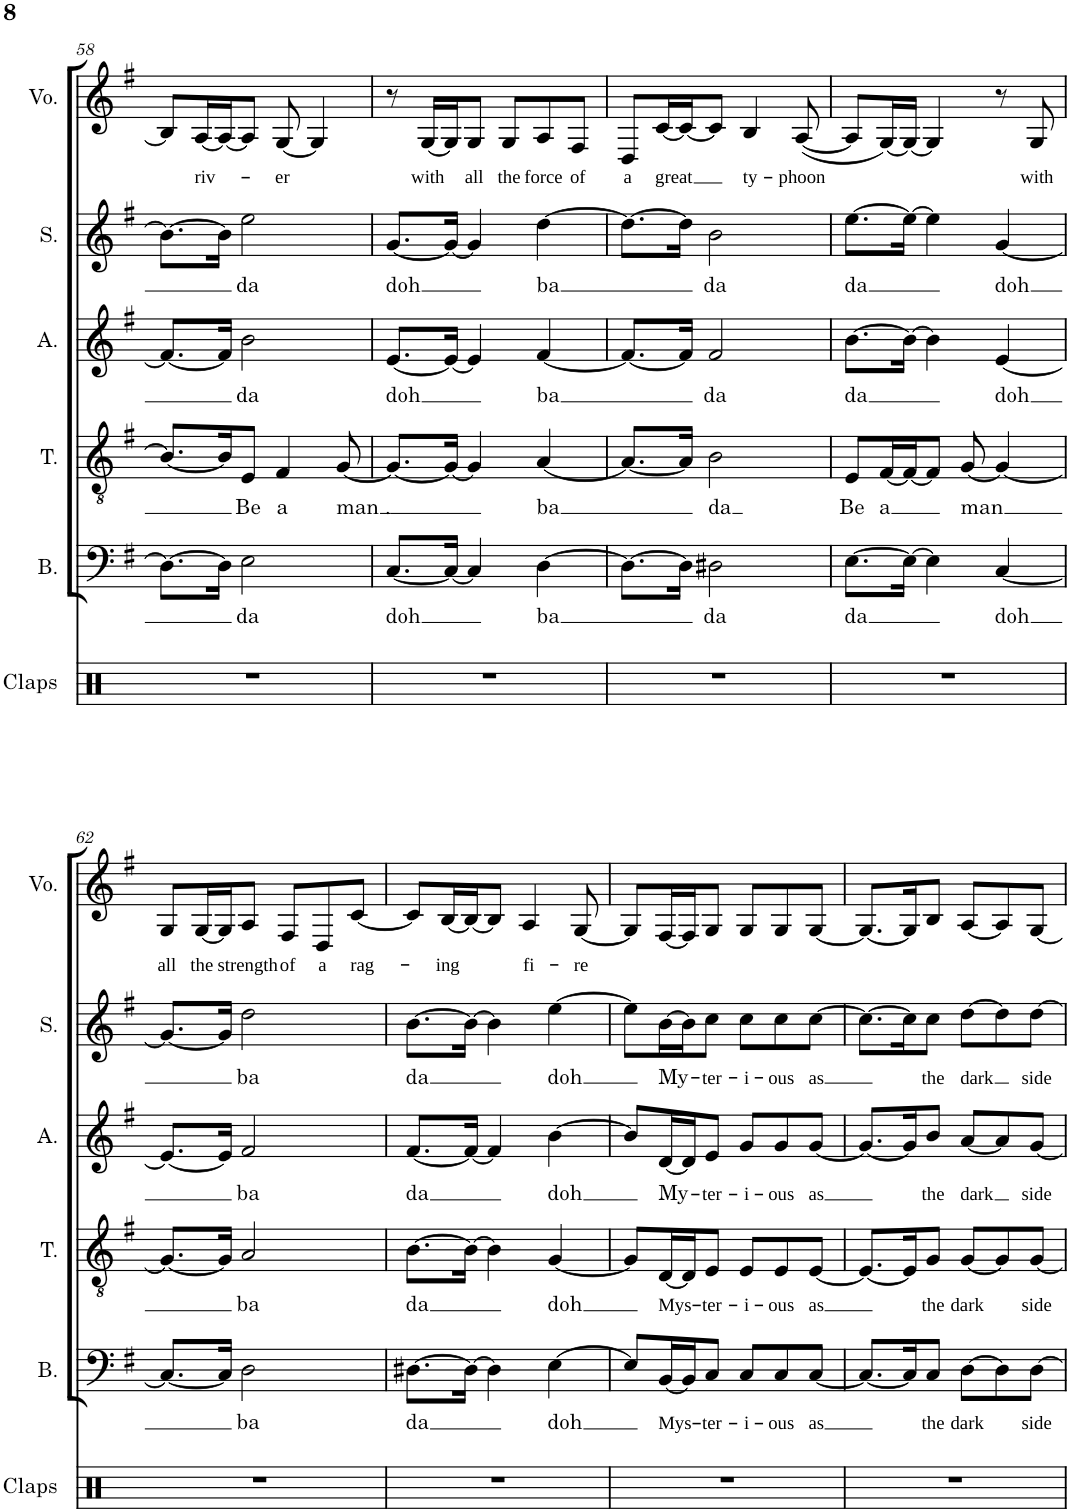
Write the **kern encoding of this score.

**kern	**kern	**text	**kern	**text	**kern	**text	**kern	**text	**kern	**text
*part6	*part5	*part5	*part4	*part4	*part3	*part3	*part2	*part2	*part1	*part1
*staff6	*staff5	*staff5	*staff4	*staff4	*staff3	*staff3	*staff2	*staff2	*staff1	*staff1
*I"Claps	*I"Bass	*	*I"Tenor	*	*I"Alto	*	*I"Soprano	*	*I"Voice	*
*I'Claps	*I'B.	*	*I'T.	*	*I'A.	*	*I'S.	*	*I'Vo.	*
!!LO:PB:g=z
*clefX	*clefF4	*	*clefGv2	*	*clefG2	*	*clefG2	*	*clefG2	*
*k[]	*k[f#]	*	*k[f#]	*	*k[f#]	*	*k[f#]	*	*k[f#]	*
*M6/8	*M6/8	*	*M6/8	*	*M6/8	*	*M6/8	*	*M6/8	*
=58	=58	=58	=58	=58	=58	=58	=58	=58	=58	=58
2.r	8.D#\L_	.	8.B/L_	.	8.f#/L_	.	8.b\L_	.	8B/L]	.
!	!	!	!	!	!	!	!	!	!	!LO:LY:b
.	.	.	.	.	.	.	.	.	[16A/L	riv-
.	16D#\Jk]	.	16B/K]	.	16f#/Jk]	.	16b\Jk]	.	16A/J_	.
!	!	!LO:LY:b	!	!LO:LY:b	!	!LO:LY:b	!	!LO:LY:b	!	!
.	2E\	da	8E/J	Be	2b\	da	2ee\	da	8A/J]	.
!	!	!	!	!LO:LY:b	!	!	!	!	!	!LO:LY:b
.	.	.	4F#/	a	.	.	.	.	[8G/	-er
.	.	.	.	.	.	.	.	.	4G/]	.
!	!	!	!	!LO:LY:b	!	!	!	!	!	!
.	.	.	[8G/	man	.	.	.	.	.	.
=59	=59	=59	=59	=59	=59	=59	=59	=59	=59	=59
!	!	!LO:LY:b	!	!LO:LY:b	!	!LO:LY:b	!	!LO:LY:b	!	!
2.r	[8.C/L	doh	8.G/L_	.	[8.e/L	doh	[8.g/L	doh	8r	.
!	!	!	!	!	!	!	!	!	!	!LO:LY:b
.	.	.	.	.	.	.	.	.	[16G/LL	with
.	16C/Jk_	.	16G/Jk_	.	16e/Jk_	.	16g/Jk_	.	16G/J]	.
!	!	!	!	!	!	!	!	!	!	!LO:LY:b
.	4C/]	.	4G/]	.	4e/]	.	4g/]	.	8G/J	all
!	!	!	!	!	!	!	!	!	!	!LO:LY:b
.	.	.	.	.	.	.	.	.	8G/L	the
!	!	!LO:LY:b	!	!LO:LY:b	!	!LO:LY:b	!	!LO:LY:b	!	!LO:LY:b
.	[4D\	ba	[4A/	ba	[4f#/	ba	[4dd\	ba	8A/	force
!	!	!	!	!	!	!	!	!	!	!LO:LY:b
.	.	.	.	.	.	.	.	.	8F#/J	of
=60	=60	=60	=60	=60	=60	=60	=60	=60	=60	=60
!	!	!	!	!	!	!	!	!	!	!LO:LY:b
2.r	8.D\L_	.	8.A/L_	.	8.f#/L_	.	8.dd\L_	.	8D/L	a
!	!	!	!	!	!	!	!	!	!	!LO:LY:b
.	.	.	.	.	.	.	.	.	[16c/L	great
.	16D\Jk]	.	16A/Jk]	.	16f#/Jk]	.	16dd\Jk]	.	16c/J_	.
!	!	!LO:LY:b	!	!LO:LY:b	!	!LO:LY:b	!	!LO:LY:b	!	!
.	2D#X\	da	2B\	da	2f#/	da	2b\	da	8c/J]	.
!	!	!	!	!	!	!	!	!	!	!LO:LY:b
.	.	.	.	.	.	.	.	.	4B/	ty-
!	!	!	!	!	!	!	!	!	!	!LO:LY:b
.	.	.	.	.	.	.	.	.	([8A/	-phoon
=61	=61	=61	=61	=61	=61	=61	=61	=61	=61	=61
!	!	!LO:LY:b	!	!LO:LY:b	!	!LO:LY:b	!	!LO:LY:b	!	!
2.r	[8.E\L	da	8E/L	Be	[8.b\L	da	[8.ee\L	da	8A/L]	.
!	!	!	!	!LO:LY:b	!	!	!	!	!	!
.	.	.	[16F#/L	a	.	.	.	.	[16G/L)	.
.	16E\Jk_	.	16F#/J_	.	16b\Jk_	.	16ee\Jk_	.	16G/JJ_	.
.	4E\]	.	8F#/J]	.	4b\]	.	4ee\]	.	4G/]	.
!	!	!	!	!LO:LY:b	!	!	!	!	!	!
.	.	.	[8G/	man	.	.	.	.	.	.
!	!	!LO:LY:b	!	!	!	!LO:LY:b	!	!LO:LY:b	!	!
.	[4C/	doh	4G/_	.	[4e/	doh	[4g/	doh	8r	.
!	!	!	!	!	!	!	!	!	!	!LO:LY:b
.	.	.	.	.	.	.	.	.	8G/	with
!!LO:LB:g=z
=62	=62	=62	=62	=62	=62	=62	=62	=62	=62	=62
!	!	!	!	!	!	!	!	!	!	!LO:LY:b
2.r	8.C/L_	.	8.G/L_	.	8.e/L_	.	8.g/L_	.	8G/L	all
!	!	!	!	!	!	!	!	!	!	!LO:LY:b
.	.	.	.	.	.	.	.	.	[16G/L	the
.	16C/Jk]	.	16G/Jk]	.	16e/Jk]	.	16g/Jk]	.	16G/J]	.
!	!	!LO:LY:b	!	!LO:LY:b	!	!LO:LY:b	!	!LO:LY:b	!	!LO:LY:b
.	2D\	ba	2A/	ba	2f#/	ba	2dd\	ba	8A/J	strength
!	!	!	!	!	!	!	!	!	!	!LO:LY:b
.	.	.	.	.	.	.	.	.	8F#/L	of
!	!	!	!	!	!	!	!	!	!	!LO:LY:b
.	.	.	.	.	.	.	.	.	8D/	a
!	!	!	!	!	!	!	!	!	!	!LO:LY:b
.	.	.	.	.	.	.	.	.	[8c/J	rag-
=63	=63	=63	=63	=63	=63	=63	=63	=63	=63	=63
!	!	!LO:LY:b	!	!LO:LY:b	!	!LO:LY:b	!	!LO:LY:b	!	!
2.r	[8.D#X\L	da	[8.B\L	da	[8.f#/L	da	[8.b\L	da	8c/L]	.
!	!	!	!	!	!	!	!	!	!	!LO:LY:b
.	.	.	.	.	.	.	.	.	[16B/L	ing
.	16D#\Jk_	.	16B\Jk_	.	16f#/Jk_	.	16b\Jk_	.	16B/J_	.
.	4D#\]	.	4B\]	.	4f#/]	.	4b\]	.	8B/J]	.
!	!	!	!	!	!	!	!	!	!	!LO:LY:b
.	.	.	.	.	.	.	.	.	4A/	fi-
!	!	!LO:LY:b	!	!LO:LY:b	!	!LO:LY:b	!	!LO:LY:b	!	!
.	[4E\	doh	[4G/	doh	[4b\	doh	[4ee\	doh	.	.
!	!	!	!	!	!	!	!	!	!	!LO:LY:b
.	.	.	.	.	.	.	.	.	[8G/	-re
=64	=64	=64	=64	=64	=64	=64	=64	=64	=64	=64
2.r	8E/L]	.	8G/L]	.	8b/L]	.	8ee\L]	.	8G/L]	.
!	!	!LO:LY:b	!	!LO:LY:b	!	!LO:LY:b	!	!LO:LY:b	!	!
.	[16BB/L	Mys-	[16D/L	Mys-	[16d/L	My-	[16b\L	My-	[16F#/L	.
.	16BB/J]	.	16D/J]	.	16d/J]	.	16b\J]	.	16F#/J]	.
!	!	!LO:LY:b	!	!LO:LY:b	!	!LO:LY:b	!	!LO:LY:b	!	!
.	8C/J	-ter-	8E/J	-ter-	8e/J	-ter-	8cc\J	-ter-	8G/J	.
!	!	!LO:LY:b	!	!LO:LY:b	!	!LO:LY:b	!	!LO:LY:b	!	!
.	8C/L	-i-	8E/L	-i-	8g/L	-i-	8cc\L	-i-	8G/L	.
!	!	!LO:LY:b	!	!LO:LY:b	!	!LO:LY:b	!	!LO:LY:b	!	!
.	8C/	-ous	8E/	-ous	8g/	-ous	8cc\	-ous	8G/	.
!	!	!LO:LY:b	!	!LO:LY:b	!	!LO:LY:b	!	!LO:LY:b	!	!
.	[8C/J	as	[8E/J	as	[8g/J	as	[8cc\J	as	[8G/J	.
=65	=65	=65	=65	=65	=65	=65	=65	=65	=65	=65
2.r	8.C/L_	.	8.E/L_	.	8.g/L_	.	8.cc\L_	.	8.G/L_	.
.	16C/K]	.	16E/K]	.	16g/K]	.	16cc\K]	.	16G/K]	.
!	!	!LO:LY:b	!	!LO:LY:b	!	!LO:LY:b	!	!LO:LY:b	!	!
.	8C/J	the	8G/J	the	8b/J	the	8cc\J	the	8B/J	.
!	!	!LO:LY:b	!	!LO:LY:b	!	!LO:LY:b	!	!LO:LY:b	!	!
.	[8D\L	dark	[8G/L	dark	[8a/L	dark	[8dd\L	dark	[8A/L	.
.	8D\]	.	8G/]	.	8a/]	.	8dd\]	.	8A/]	.
!	!	!LO:LY:b	!	!LO:LY:b	!	!LO:LY:b	!	!LO:LY:b	!	!
.	[8D\J	side	[8G/J	side	[8g/J	side	[8dd\J	side	[8G/J	.
=	=	=	=	=	=	=	=	=	=	=
*-	*-	*-	*-	*-	*-	*-	*-	*-	*-	*-
